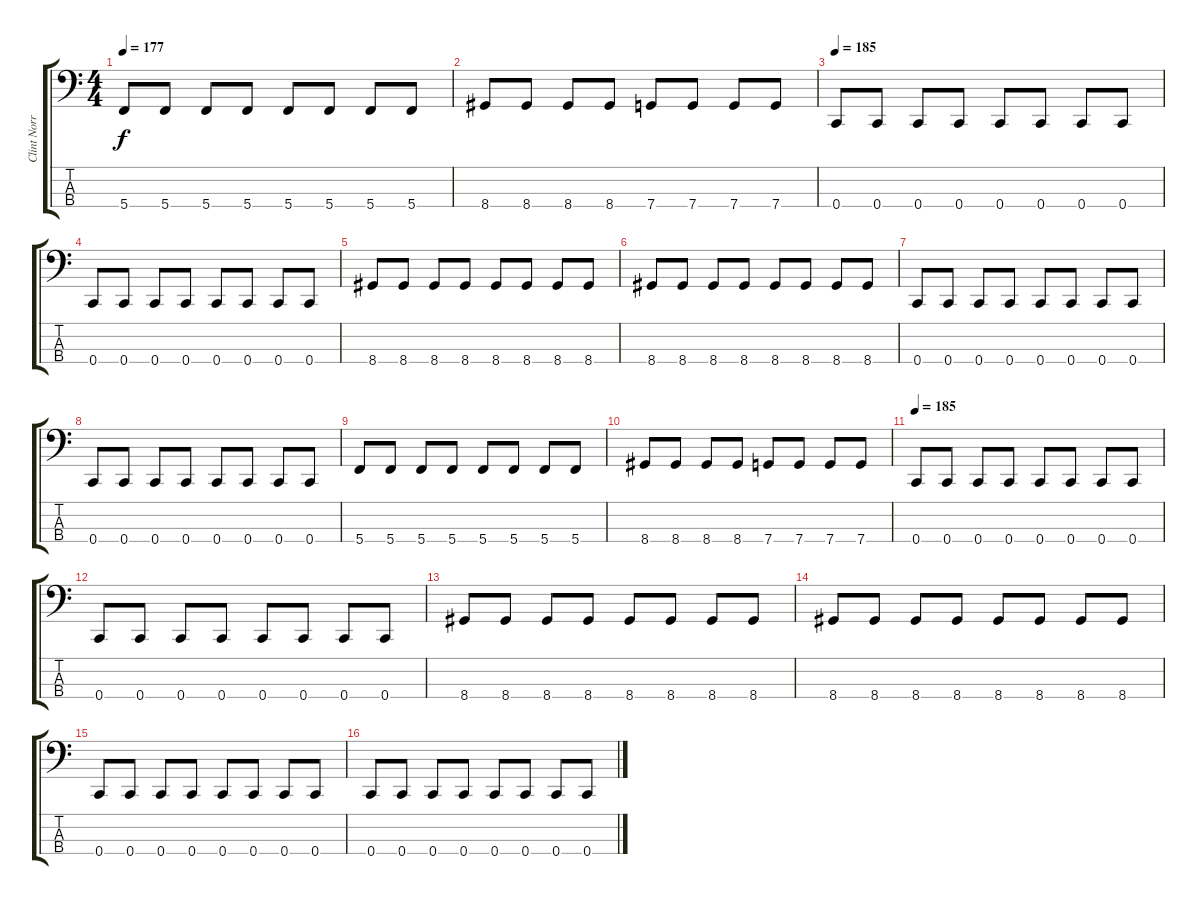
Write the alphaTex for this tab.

\track ("Clint Norris" "Clint Norr") {instrument electricbasspick}
\staff {score tabs}
\tuning (F2 C2 G1 C1) {hide}
\ts (4 4)
\tempo 177
\clef f4
\ks c
5.4.8{dy f} 5.4.8 5.4.8 5.4.8 5.4.8 5.4.8 5.4.8 5.4.8 |
8.4.8 8.4.8 8.4.8 8.4.8 7.4.8 7.4.8 7.4.8 7.4.8 |
\tempo 185
0.4.8 0.4.8 0.4.8 0.4.8 0.4.8 0.4.8 0.4.8 0.4.8 |
0.4.8 0.4.8 0.4.8 0.4.8 0.4.8 0.4.8 0.4.8 0.4.8 |
8.4.8 8.4.8 8.4.8 8.4.8 8.4.8 8.4.8 8.4.8 8.4.8 |
8.4.8 8.4.8 8.4.8 8.4.8 8.4.8 8.4.8 8.4.8 8.4.8 |
0.4.8 0.4.8 0.4.8 0.4.8 0.4.8 0.4.8 0.4.8 0.4.8 |
0.4.8 0.4.8 0.4.8 0.4.8 0.4.8 0.4.8 0.4.8 0.4.8 |
5.4.8 5.4.8 5.4.8 5.4.8 5.4.8 5.4.8 5.4.8 5.4.8 |
8.4.8 8.4.8 8.4.8 8.4.8 7.4.8 7.4.8 7.4.8 7.4.8 |
\tempo 185
0.4.8 0.4.8 0.4.8 0.4.8 0.4.8 0.4.8 0.4.8 0.4.8 |
0.4.8 0.4.8 0.4.8 0.4.8 0.4.8 0.4.8 0.4.8 0.4.8 |
8.4.8 8.4.8 8.4.8 8.4.8 8.4.8 8.4.8 8.4.8 8.4.8 |
8.4.8 8.4.8 8.4.8 8.4.8 8.4.8 8.4.8 8.4.8 8.4.8 |
0.4.8 0.4.8 0.4.8 0.4.8 0.4.8 0.4.8 0.4.8 0.4.8 |
0.4.8 0.4.8 0.4.8 0.4.8 0.4.8 0.4.8 0.4.8 0.4.8
